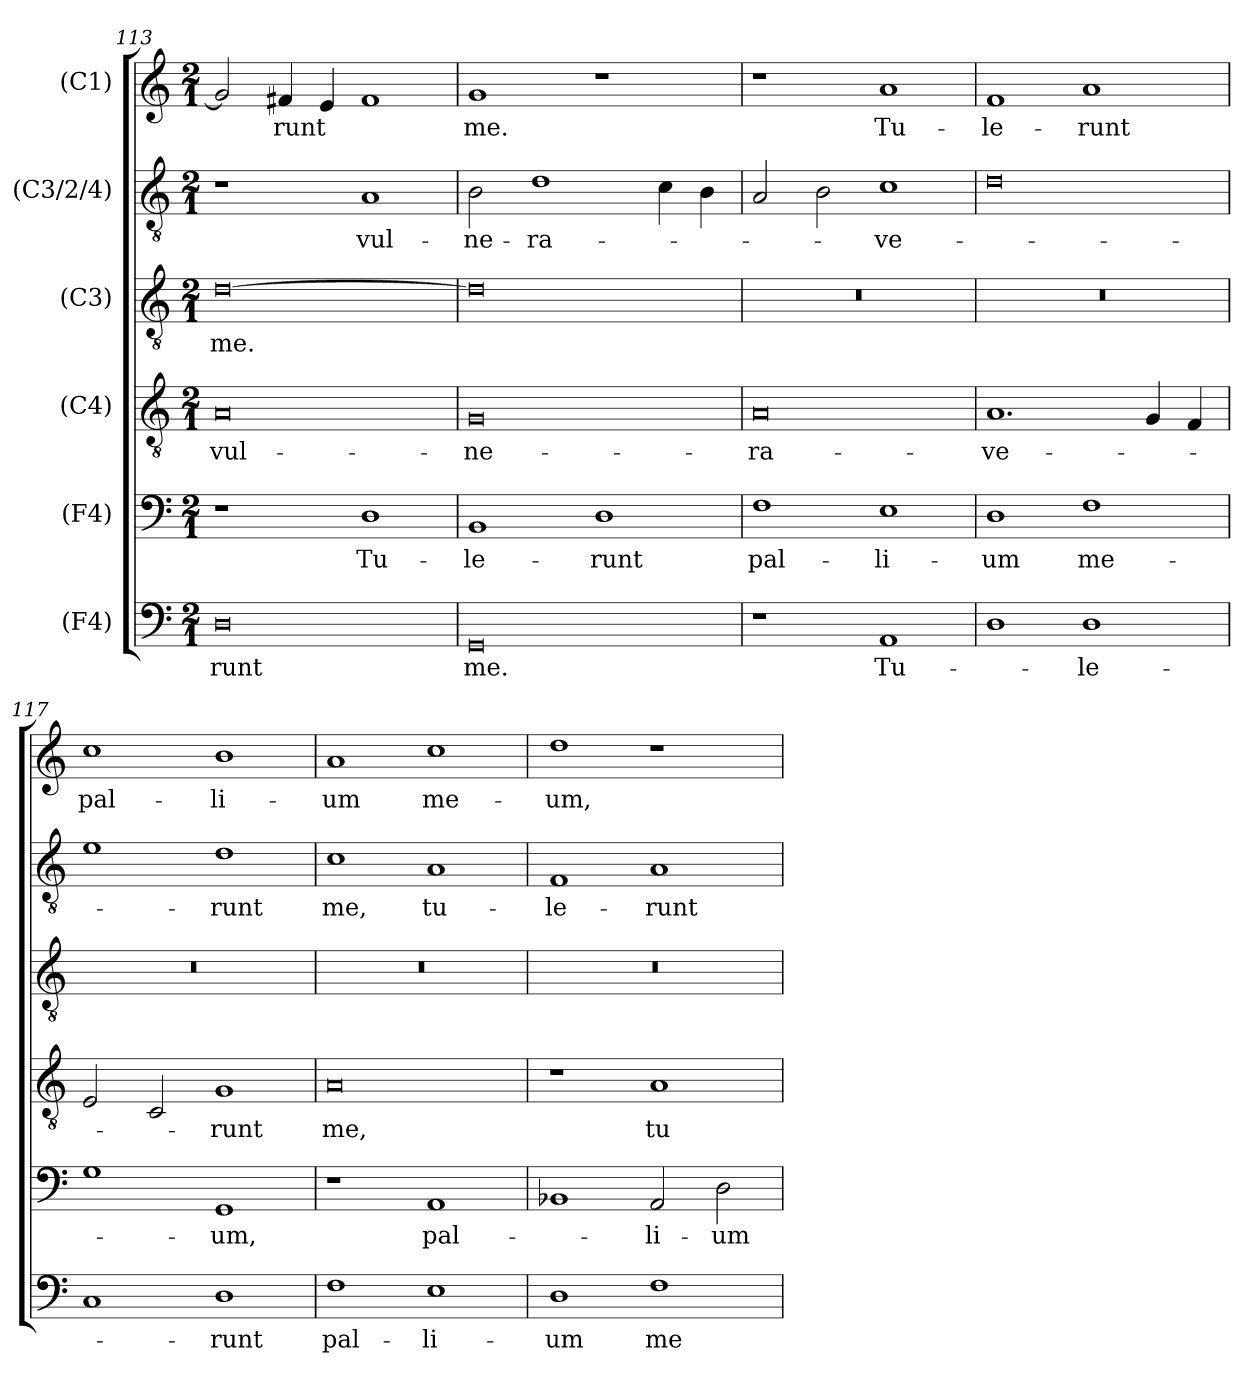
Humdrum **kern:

**kern	**text	**kern	**text	**kern	**text	**kern	**text	**kern	**text	**kern	**text
*part6	*part6	*part5	*part5	*part4	*part4	*part3	*part3	*part2	*part2	*part1	*part1
*staff6	*staff6	*staff5	*staff5	*staff4	*staff4	*staff3	*staff3	*staff2	*staff2	*staff1	*staff1
*I"(F4)	*	*I"(F4)	*	*I"(C4)	*	*I"(C3)	*	*I"(C3/2/4)	*	*I"(C1)	*
*clefF4	*	*clefF4	*	*clefGv2	*	*clefGv2	*	*clefGv2	*	*clefG2	*
*	*	*	*	*	*	*ITrd7c12	*	*	*	*	*
*k[]	*	*k[]	*	*k[]	*	*k[]	*	*k[]	*	*k[]	*
*C:	*	*C:	*	*C:	*	*C:	*	*C:	*	*C:	*
*M2/1	*	*M2/1	*	*M2/1	*	*M2/1	*	*M2/1	*	*M2/1	*
=113	=113	=113	=113	=113	=113	=113	=113	=113	=113	=113	=113
!	!LO:LY:b:color=#000000	!	!	!	!	!	!	!	!	!	!
!	!	!	!	!	!LO:LY:b:color=#000000	!	!	!	!	!	!
!	!	!	!	!	!	!	!LO:LY:b:color=#000000	!	!	!	!
0Di	-runt	1r	.	0Ai	vul-	[0Di	me.	1r	.	2gi/]	.
!	!	!	!	!	!	!	!	!	!	!	!LO:LY:b:color=#000000
.	.	.	.	.	.	.	.	.	.	4f#i/	-runt
.	.	.	.	.	.	.	.	.	.	4ei/	.
!	!	!	!LO:LY:b:color=#000000	!	!	!	!	!	!	!	!
!	!	!	!	!	!	!	!	!	!LO:LY:b:color=#000000	!	!
.	.	1Di	Tu-	.	.	.	.	1Ai	vul-	1f#i	.
!!LO:PB:g=z
=114	=114	=114	=114	=114	=114	=114	=114	=114	=114	=114	=114
!	!LO:LY:b:color=#000000	!	!	!	!	!	!	!	!	!	!
!	!	!	!LO:LY:b:color=#000000	!	!	!	!	!	!	!	!
!	!	!	!	!	!LO:LY:b:color=#000000	!	!	!	!	!	!
!	!	!	!	!	!	!	!	!	!LO:LY:b:color=#000000	!	!
!	!	!	!	!	!	!	!	!	!	!	!LO:LY:b:color=#000000
0GGi	me.	1BBi	-le-	0Gi	-ne-	0Di]	.	2Bi\	-ne-	1gi	me.
!	!	!	!	!	!	!	!	!	!LO:LY:b:color=#000000	!	!
.	.	.	.	.	.	.	.	1di	-ra-	.	.
!	!	!	!LO:LY:b:color=#000000	!	!	!	!	!	!	!	!
.	.	1Di	-runt	.	.	.	.	.	.	1r	.
.	.	.	.	.	.	.	.	4ci\	.	.	.
.	.	.	.	.	.	.	.	4Bi\	.	.	.
=115	=115	=115	=115	=115	=115	=115	=115	=115	=115	=115	=115
!	!	!	!LO:LY:b:color=#000000	!	!	!	!	!	!	!	!
!	!	!	!	!	!LO:LY:b:color=#000000	!LO:N:vis=1	!	!	!	!	!
1r	.	1Fi	pal-	0Ai	-ra-	0r	.	2Ai/	.	1r	.
.	.	.	.	.	.	.	.	2Bi\	.	.	.
!	!LO:LY:b:color=#000000	!	!	!	!	!	!	!	!	!	!
!	!	!	!LO:LY:b:color=#000000	!	!	!	!	!	!	!	!
!	!	!	!	!	!	!	!	!	!LO:LY:b:color=#000000	!	!
!	!	!	!	!	!	!	!	!	!	!	!LO:LY:b:color=#000000
1AAi	Tu-	1Ei	-li-	.	.	.	.	1ci	-ve-	1ai	Tu-
=116	=116	=116	=116	=116	=116	=116	=116	=116	=116	=116	=116
!	!	!	!LO:LY:b:color=#000000	!	!	!	!	!	!	!	!
!	!	!	!	!	!LO:LY:b:color=#000000	!LO:N:vis=1	!	!	!	!	!
!	!	!	!	!	!	!	!	!	!	!	!LO:LY:b:color=#000000
1Di	.	1Di	-um	1.Ai	-ve-	0r	.	0di	.	1fi	-le-
!	!LO:LY:b:color=#000000	!	!	!	!	!	!	!	!	!	!
!	!	!	!LO:LY:b:color=#000000	!	!	!	!	!	!	!	!
!	!	!	!	!	!	!	!	!	!	!	!LO:LY:b:color=#000000
1Di	-le-	1Fi	me-	.	.	.	.	.	.	1ai	-runt
.	.	.	.	4Gi/	.	.	.	.	.	.	.
.	.	.	.	4Fi/	.	.	.	.	.	.	.
=117	=117	=117	=117	=117	=117	=117	=117	=117	=117	=117	=117
!	!	!	!	!	!	!LO:N:vis=1	!	!	!	!	!
!	!	!	!	!	!	!	!	!	!	!	!LO:LY:b:color=#000000
1Ci	.	1Gi	.	2Ei/	.	0r	.	1ei	.	1cci	pal-
.	.	.	.	2Ci/	.	.	.	.	.	.	.
!	!LO:LY:b:color=#000000	!	!	!	!	!	!	!	!	!	!
!	!	!	!LO:LY:b:color=#000000	!	!	!	!	!	!	!	!
!	!	!	!	!	!LO:LY:b:color=#000000	!	!	!	!	!	!
!	!	!	!	!	!	!	!	!	!LO:LY:b:color=#000000	!	!
!	!	!	!	!	!	!	!	!	!	!	!LO:LY:b:color=#000000
1Di	-runt	1GGi	-um,	1Gi	-runt	.	.	1di	-runt	1bi	-li-
=118	=118	=118	=118	=118	=118	=118	=118	=118	=118	=118	=118
!	!LO:LY:b:color=#000000	!	!	!	!	!	!	!	!	!	!
!	!	!	!	!	!LO:LY:b:color=#000000	!LO:N:vis=1	!	!	!	!	!
!	!	!	!	!	!	!	!	!	!LO:LY:b:color=#000000	!	!
!	!	!	!	!	!	!	!	!	!	!	!LO:LY:b:color=#000000
1Fi	pal-	1r	.	0Ai	me,	0r	.	1ci	me,	1ai	-um
!	!LO:LY:b:color=#000000	!	!	!	!	!	!	!	!	!	!
!	!	!	!LO:LY:b:color=#000000	!	!	!	!	!	!	!	!
!	!	!	!	!	!	!	!	!	!LO:LY:b:color=#000000	!	!
!	!	!	!	!	!	!	!	!	!	!	!LO:LY:b:color=#000000
1Ei	-li-	1AAi	pal-	.	.	.	.	1Ai	tu-	1cci	me-
=119	=119	=119	=119	=119	=119	=119	=119	=119	=119	=119	=119
!	!LO:LY:b:color=#000000	!	!	!	!	!LO:N:vis=1	!	!	!	!	!
!	!	!	!	!	!	!	!	!	!LO:LY:b:color=#000000	!	!
!	!	!	!	!	!	!	!	!	!	!	!LO:LY:b:color=#000000
1Di	-um	1BB-Xi	.	1r	.	0r	.	1Fi	-le-	1ddi	-um,
!	!LO:LY:b:color=#000000	!	!	!	!	!	!	!	!	!	!
!	!	!	!LO:LY:b:color=#000000	!	!	!	!	!	!	!	!
!	!	!	!	!	!LO:LY:b:color=#000000	!	!	!	!	!	!
!	!	!	!	!	!	!	!	!	!LO:LY:b:color=#000000	!	!
1Fi	me-	2AAi/	-li-	1Ai	tu-	.	.	1Ai	-runt	1r	.
!	!	!	!LO:LY:b:color=#000000	!	!	!	!	!	!	!	!
.	.	2Di\	-um	.	.	.	.	.	.	.	.
=	=	=	=	=	=	=	=	=	=	=	=
*-	*-	*-	*-	*-	*-	*-	*-	*-	*-	*-	*-
